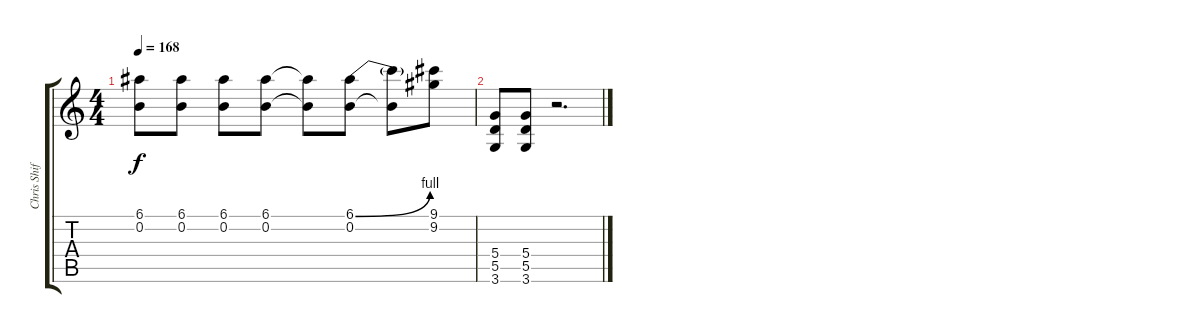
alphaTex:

\track ("Chris Shiflett" "Chris Shif") {instrument distortionguitar}
\staff {score tabs}
\tuning (E4 B3 G3 D3 A2 E2) {hide}
\ts (4 4)
\tempo 168
\clef g2
\ks c
(6.1 0.2).8{dy f} (6.1 0.2).8 (6.1 0.2).8 (6.1 0.2).8 (6.1{t} 0.2{t}).8 (6.1{be (bend 0 0 60 4)} 0.2).8 (6.1{t} 0.2{t}).8 (9.1 9.2).8 |
(5.4 5.5 3.6).8 (5.4 5.5 3.6).8 r.2{d}
